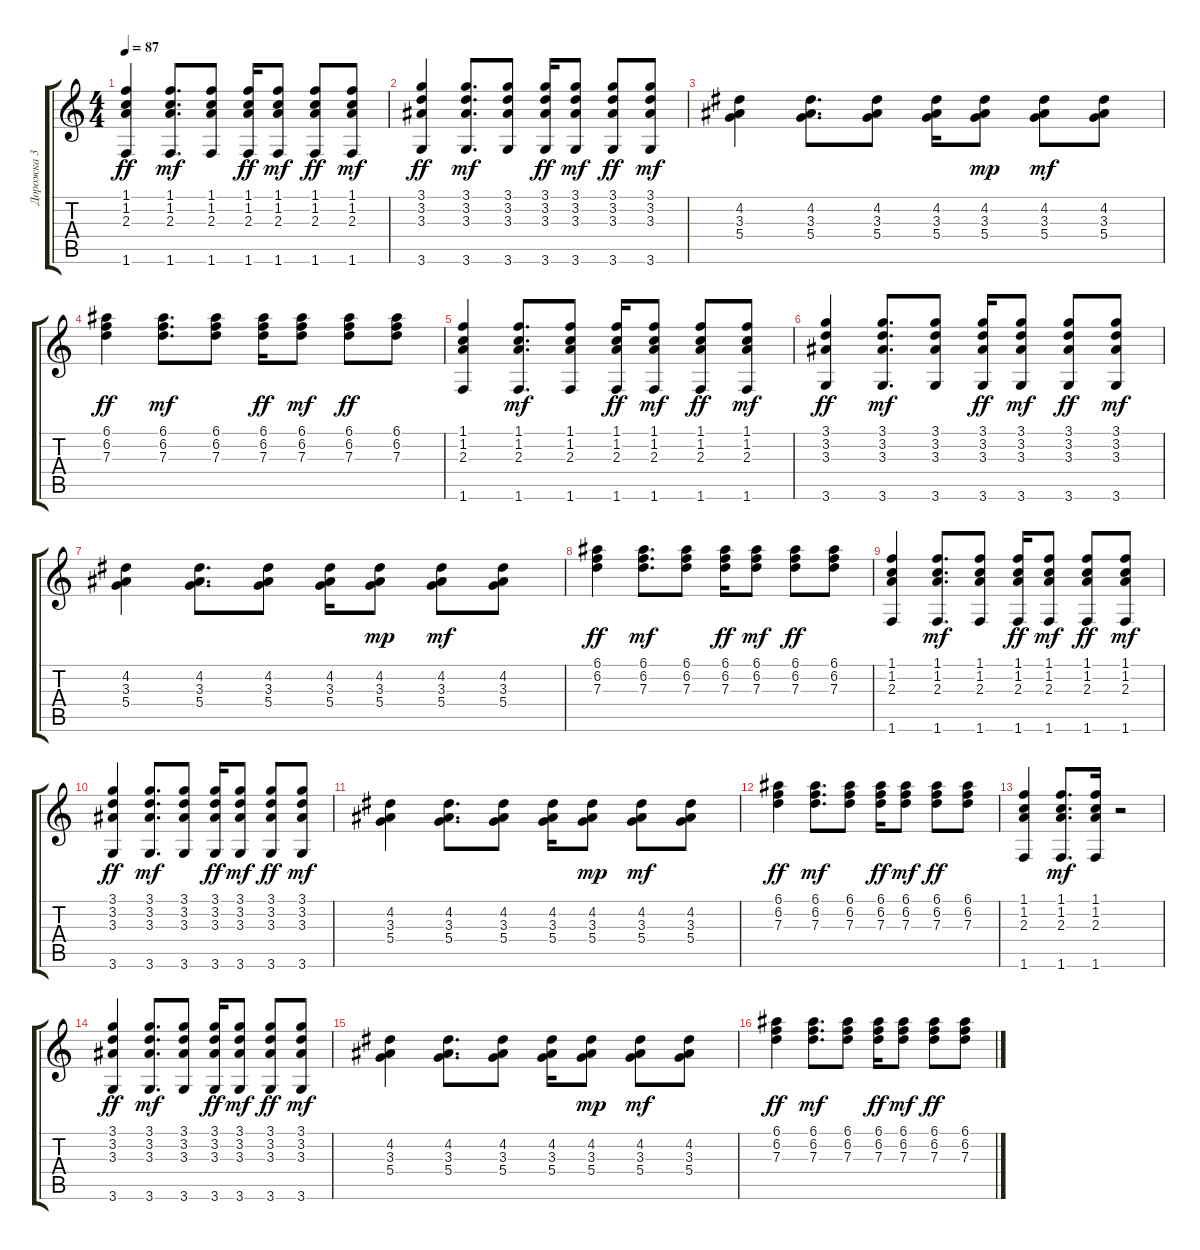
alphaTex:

\track ("Дорожка 3" "Дорожка 3") {instrument acousticguitarsteel}
\staff {score tabs}
\tuning (E4 B3 G3 D3 A2 E2) {hide}
\ts (4 4)
\tempo 87
\clef g2
\ks c
(1.1 1.2 2.3 1.6).4{dy ff volume 13} (1.1 1.2 2.3 1.6).8{d dy mf} (1.1 1.2 2.3 1.6).8 (1.1 1.2 2.3 1.6).16{dy ff volume 13} (1.1 1.2 2.3 1.6).8{dy mf} (1.1 1.2 2.3 1.6).8{dy ff volume 13} (1.1 1.2 2.3 1.6).8{dy mf volume 12} |
(3.1 3.2 3.3 3.6).4{dy ff volume 13} (3.1 3.2 3.3 3.6).8{d dy mf} (3.1 3.2 3.3 3.6).8 (3.1 3.2 3.3 3.6).16{dy ff volume 13} (3.1 3.2 3.3 3.6).8{dy mf} (3.1 3.2 3.3 3.6).8{dy ff volume 13} (3.1 3.2 3.3 3.6).8{dy mf volume 12} |
(4.2 3.3 5.4).4{volume 13} (4.2 3.3 5.4).8{d} (4.2 3.3 5.4).8 (4.2 3.3 5.4).16{volume 13} (4.2 3.3 5.4).8{dy mp} (4.2 3.3 5.4).8{dy mf volume 13} (4.2 3.3 5.4).8{volume 12} |
(6.1 6.2 7.3).4{dy ff volume 13} (6.1 6.2 7.3).8{d dy mf} (6.1 6.2 7.3).8 (6.1 6.2 7.3).16{dy ff volume 13} (6.1 6.2 7.3).8{dy mf} (6.1 6.2 7.3).8{dy ff} (6.1 6.2 7.3).8 |
(1.1 1.2 2.3 1.6).4{volume 13} (1.1 1.2 2.3 1.6).8{d dy mf} (1.1 1.2 2.3 1.6).8 (1.1 1.2 2.3 1.6).16{dy ff volume 13} (1.1 1.2 2.3 1.6).8{dy mf} (1.1 1.2 2.3 1.6).8{dy ff volume 13} (1.1 1.2 2.3 1.6).8{dy mf volume 12} |
(3.1 3.2 3.3 3.6).4{dy ff volume 13} (3.1 3.2 3.3 3.6).8{d dy mf} (3.1 3.2 3.3 3.6).8 (3.1 3.2 3.3 3.6).16{dy ff volume 13} (3.1 3.2 3.3 3.6).8{dy mf} (3.1 3.2 3.3 3.6).8{dy ff volume 13} (3.1 3.2 3.3 3.6).8{dy mf volume 12} |
(4.2 3.3 5.4).4{volume 13} (4.2 3.3 5.4).8{d} (4.2 3.3 5.4).8 (4.2 3.3 5.4).16{volume 13} (4.2 3.3 5.4).8{dy mp} (4.2 3.3 5.4).8{dy mf volume 13} (4.2 3.3 5.4).8{volume 12} |
(6.1 6.2 7.3).4{dy ff volume 13} (6.1 6.2 7.3).8{d dy mf} (6.1 6.2 7.3).8 (6.1 6.2 7.3).16{dy ff volume 13} (6.1 6.2 7.3).8{dy mf} (6.1 6.2 7.3).8{dy ff} (6.1 6.2 7.3).8 |
(1.1 1.2 2.3 1.6).4{volume 13} (1.1 1.2 2.3 1.6).8{d dy mf} (1.1 1.2 2.3 1.6).8 (1.1 1.2 2.3 1.6).16{dy ff volume 13} (1.1 1.2 2.3 1.6).8{dy mf} (1.1 1.2 2.3 1.6).8{dy ff volume 13} (1.1 1.2 2.3 1.6).8{dy mf volume 12} |
(3.1 3.2 3.3 3.6).4{dy ff volume 13} (3.1 3.2 3.3 3.6).8{d dy mf} (3.1 3.2 3.3 3.6).8 (3.1 3.2 3.3 3.6).16{dy ff volume 13} (3.1 3.2 3.3 3.6).8{dy mf} (3.1 3.2 3.3 3.6).8{dy ff volume 13} (3.1 3.2 3.3 3.6).8{dy mf volume 12} |
(4.2 3.3 5.4).4{volume 13} (4.2 3.3 5.4).8{d} (4.2 3.3 5.4).8 (4.2 3.3 5.4).16{volume 13} (4.2 3.3 5.4).8{dy mp} (4.2 3.3 5.4).8{dy mf volume 13} (4.2 3.3 5.4).8{volume 12} |
(6.1 6.2 7.3).4{dy ff volume 13} (6.1 6.2 7.3).8{d dy mf} (6.1 6.2 7.3).8 (6.1 6.2 7.3).16{dy ff volume 13} (6.1 6.2 7.3).8{dy mf} (6.1 6.2 7.3).8{dy ff} (6.1 6.2 7.3).8 |
(1.1 1.2 2.3 1.6).4{volume 13} (1.1 1.2 2.3 1.6).8{d dy mf} (1.1 1.2 2.3 1.6).16 r.2 |
(3.1 3.2 3.3 3.6).4{dy ff volume 13} (3.1 3.2 3.3 3.6).8{d dy mf} (3.1 3.2 3.3 3.6).8 (3.1 3.2 3.3 3.6).16{dy ff volume 13} (3.1 3.2 3.3 3.6).8{dy mf} (3.1 3.2 3.3 3.6).8{dy ff volume 13} (3.1 3.2 3.3 3.6).8{dy mf volume 12} |
(4.2 3.3 5.4).4{volume 13} (4.2 3.3 5.4).8{d} (4.2 3.3 5.4).8 (4.2 3.3 5.4).16{volume 13} (4.2 3.3 5.4).8{dy mp} (4.2 3.3 5.4).8{dy mf volume 13} (4.2 3.3 5.4).8{volume 12} |
(6.1 6.2 7.3).4{dy ff volume 13} (6.1 6.2 7.3).8{d dy mf} (6.1 6.2 7.3).8 (6.1 6.2 7.3).16{dy ff volume 13} (6.1 6.2 7.3).8{dy mf} (6.1 6.2 7.3).8{dy ff} (6.1 6.2 7.3).8
